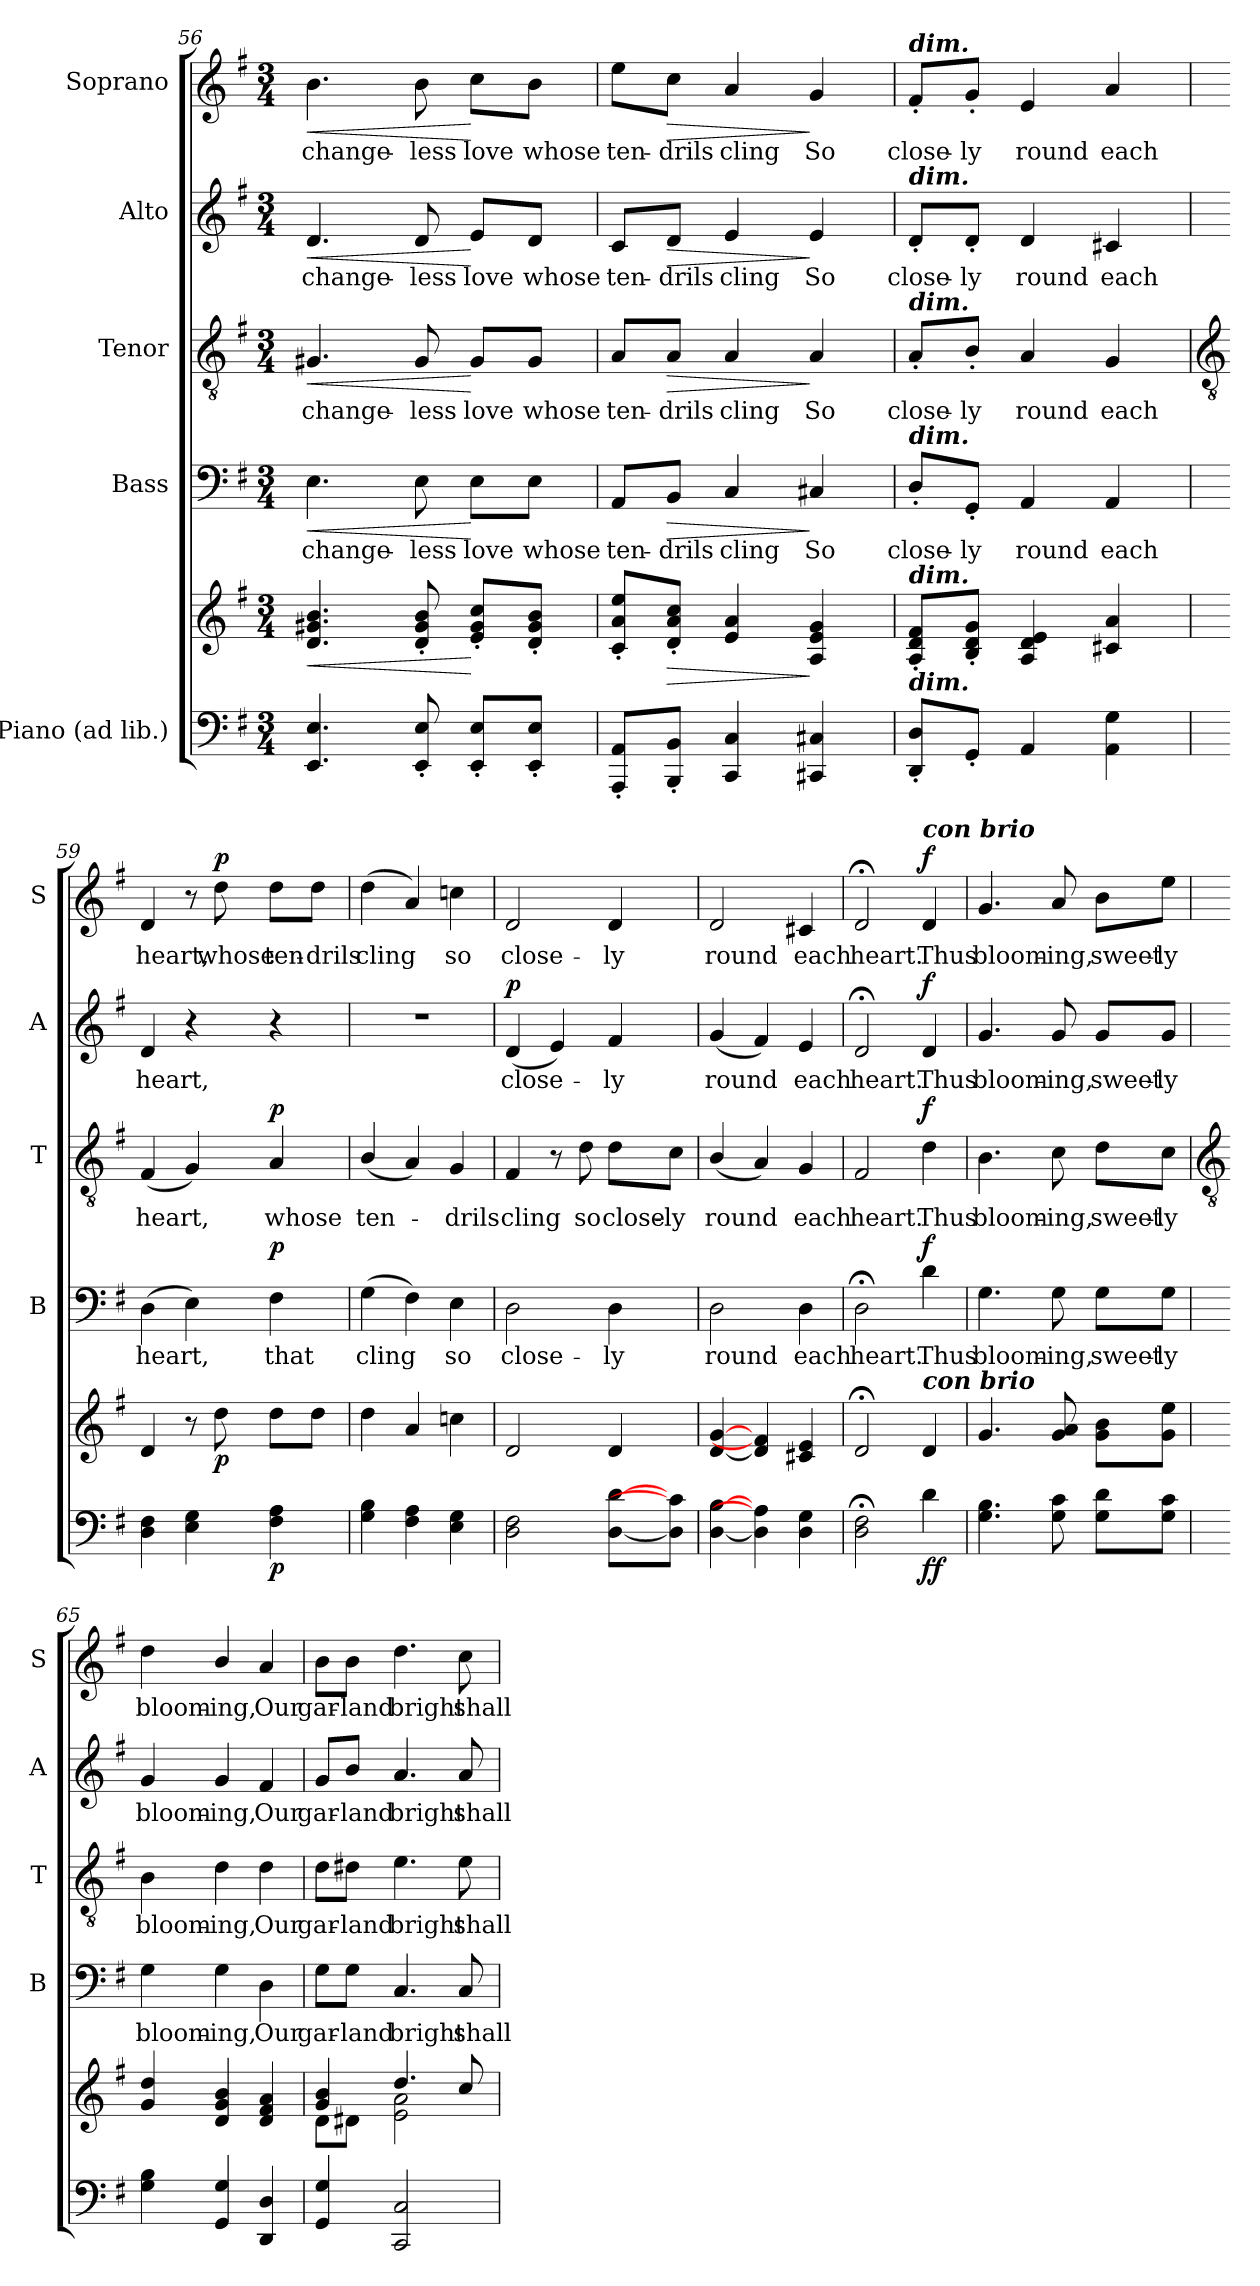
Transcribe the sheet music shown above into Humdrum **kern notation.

**kern	**kern	**dynam	**kern	**text	**dynam	**kern	**text	**dynam	**kern	**text	**dynam	**kern	**text	**dynam
*part5	*part5	*part5	*part4	*part4	*part4	*part3	*part3	*part3	*part2	*part2	*part2	*part1	*part1	*part1
*staff6	*staff5	*staff5/6	*staff4	*staff4	*staff4	*staff3	*staff3	*staff3	*staff2	*staff2	*staff2	*staff1	*staff1	*staff1
*I"Piano (ad lib.)	*	*	*I"Bass	*	*	*I"Tenor	*	*	*I"Alto	*	*	*I"Soprano	*	*
*	*	*	*I'B	*	*	*I'T	*	*	*I'A	*	*	*I'S	*	*
*clefF4	*clefG2	*	*clefF4	*	*	*clefGv2	*	*	*clefG2	*	*	*clefG2	*	*
*k[f#]	*k[f#]	*	*k[f#]	*	*	*k[f#]	*	*	*k[f#]	*	*	*k[f#]	*	*
*G:	*G:	*	*G:	*	*	*G:	*	*	*G:	*	*	*G:	*	*
*M3/4	*M3/4	*	*M3/4	*	*	*M3/4	*	*	*M3/4	*	*	*M3/4	*	*
=56	=56	=56	=56	=56	=56	=56	=56	=56	=56	=56	=56	=56	=56	=56
!	!	!LO:HP:b	!	!LO:LY:b	!LO:HP:b	!	!LO:LY:b	!LO:HP:b	!	!LO:LY:b	!LO:HP:b	!	!LO:LY:b	!LO:HP:b
4.EE 4.E	4.d 4.g#X 4.b	<	4.E	change-	<	4.G#X	change-	<	4.d	change-	<	4.b	change-	<
!	!	!	!	!LO:LY:b	!	!	!LO:LY:b	!	!	!LO:LY:b	!	!	!LO:LY:b	!
8EE' 8E'	8d' 8g#' 8b'	.	8E	-less	.	8G#	-less	.	8d	-less	.	8b	-less	.
!	!	!	!	!LO:LY:b	!	!	!LO:LY:b	!	!	!LO:LY:b	!	!	!LO:LY:b	!
8EE' 8E'L	8e' 8g#' 8cc'L	[	8E\L	love	[	8G#/L	love	[	8e/L	love	[	8cc\L	love	[
!	!	!	!	!LO:LY:b	!	!	!LO:LY:b	!	!	!LO:LY:b	!	!	!LO:LY:b	!
8EE' 8E'J	8d' 8g#' 8b'J	.	8E\J	whose	.	8G#/J	whose	.	8d/J	whose	.	8b\J	whose	.
=57	=57	=57	=57	=57	=57	=57	=57	=57	=57	=57	=57	=57	=57	=57
!	!	!	!	!LO:LY:b	!	!	!LO:LY:b	!	!	!LO:LY:b	!	!	!LO:LY:b	!
8AAA' 8AA'L	8c' 8a' 8ee'L	.	8AA/L	ten-	.	8A/L	ten-	.	8c/L	ten-	.	8ee\L	ten-	.
!	!	!LO:HP:b	!	!LO:LY:b	!LO:HP:b	!	!LO:LY:b	!LO:HP:b	!	!LO:LY:b	!LO:HP:b	!	!LO:LY:b	!LO:HP:b
8BBB' 8BB'J	8d' 8a' 8cc'J	>	8BB/J	-drils	>	8A/J	-drils	>	8d/J	-drils	>	8cc\J	-drils	>
!	!	!	!	!LO:LY:b	!	!	!LO:LY:b	!	!	!LO:LY:b	!	!	!LO:LY:b	!
4CC 4C	4e 4a	.	4C	cling	.	4A	cling	.	4e	cling	.	4a	cling	.
!	!	!	!	!LO:LY:b	!	!	!LO:LY:b	!	!	!LO:LY:b	!	!	!LO:LY:b	!
4CC#X 4C#X	4A 4e 4g	]	4C#X	So	]	4A	So	]	4e	So	]	4g	So	]
=58	=58	=58	=58	=58	=58	=58	=58	=58	=58	=58	=58	=58	=58	=58
!	!	!	!	!	!	!	!	!	!	!	!	!LO:TX:a:Bi:t=dim.	!	!
!	!	!	!	!	!	!	!	!	!LO:TX:a:Bi:t=dim.	!	!	!	!	!
!	!	!	!	!	!	!LO:TX:a:Bi:t=dim.	!	!	!	!	!	!	!	!
!	!	!	!LO:TX:a:Bi:t=dim.	!	!	!	!	!	!	!	!	!	!	!
!	!LO:TX:a:Bi:t=dim.	!	!	!	!	!	!	!	!	!	!	!	!	!
!LO:TX:a:Bi:t=dim.	!	!	!	!	!	!	!	!	!	!	!	!	!	!
!	!	!	!	!LO:LY:b	!	!	!LO:LY:b	!	!	!LO:LY:b	!	!	!LO:LY:b	!
8DD/' 8D/'L	8A' 8d' 8f#'L	.	8D'/L	close-	.	8A'/L	close-	.	8d'/L	close-	.	8f#'/L	close-	.
!	!	!	!	!LO:LY:b	!	!	!LO:LY:b	!	!	!LO:LY:b	!	!	!LO:LY:b	!
8GG'J	8B' 8d' 8g'J	.	8GG'/J	-ly	.	8B'/J	-ly	.	8d'/J	-ly	.	8g'/J	-ly	.
!	!	!	!	!LO:LY:b	!	!	!LO:LY:b	!	!	!LO:LY:b	!	!	!LO:LY:b	!
4AA	4A 4d 4e	.	4AA	round	.	4A	round	.	4d	round	.	4e	round	.
!	!	!	!	!LO:LY:b	!	!	!LO:LY:b	!	!	!LO:LY:b	!	!	!LO:LY:b	!
4AA 4G	4c#X 4a	.	4AA	each	.	4G	each	.	4c#X	each	.	4a	each	.
!!LO:LB:g=z
=59	=59	=59	=59	=59	=59	=59	=59	=59	=59	=59	=59	=59	=59	=59
*	*	*	*	*	*	*clefGv2	*	*	*	*	*	*	*	*
!	!	!	!	!LO:LY:b	!	!	!LO:LY:b	!	!	!LO:LY:b	!	!	!LO:LY:b	!
4D 4F#	4d	.	(>4D	heart,	.	(<4F#	heart,	.	4d	heart,	.	4d	heart,	.
4E 4G	8r	.	4E)	.	.	4G)	.	.	4r	.	.	8r	.	.
!	!	!LO:DY:b	!	!	!	!	!	!	!	!	!	!	!LO:LY:b	!LO:DY:b
.	8dd	p	.	.	.	.	.	.	.	.	.	8dd	whose	p
!	!	!LO:DY:b=2	!	!LO:LY:b	!LO:DY:b	!	!LO:LY:b	!LO:DY:b	!	!	!	!	!LO:LY:b	!
4F# 4A	8ddL	p	4F#	that	p	4A	whose	p	4r	.	.	8dd\L	ten-	.
!	!	!	!	!	!	!	!	!	!	!	!	!	!LO:LY:b	!
.	8ddJ	.	.	.	.	.	.	.	.	.	.	8dd\J	-drils	.
=60	=60	=60	=60	=60	=60	=60	=60	=60	=60	=60	=60	=60	=60	=60
!	!	!	!	!LO:LY:b	!	!	!LO:LY:b	!	!LO:N:vis=1	!	!	!	!LO:LY:b	!
4G 4B	4dd	.	(>4G	cling	.	(<4B/	ten-	.	2.r	.	.	(<4dd	cling	.
4F# 4A	4a	.	4F#)	.	.	4A)	.	.	.	.	.	4a)	.	.
!	!	!	!	!LO:LY:b	!	!	!LO:LY:b	!	!	!	!	!	!LO:LY:b	!
4E 4G	4ccn	.	4E	so	.	4G	drils	.	.	.	.	4ccn	so	.
=61	=61	=61	=61	=61	=61	=61	=61	=61	=61	=61	=61	=61	=61	=61
!	!	!	!	!LO:LY:b	!	!	!LO:LY:b	!	!	!LO:LY:b	!LO:DY:b	!	!LO:LY:b	!
2D 2F#	2d	.	2D	close-	.	4F#	cling	.	(<4d	close-	p	2d	close-	.
.	.	.	.	.	.	8r	.	.	4e)	.	.	.	.	.
!	!	!	!	!	!	!	!LO:LY:b	!	!	!	!	!	!	!
.	.	.	.	.	.	8d	so	.	.	.	.	.	.	.
!	!	!	!	!LO:LY:b	!	!	!LO:LY:b	!	!	!LO:LY:b	!	!	!LO:LY:b	!
[8D [8dL	4d	.	4D	-ly	.	8d\L	close-	.	4f#	ly	.	4d	-ly	.
!	!	!	!	!	!	!	!LO:LY:b	!	!	!	!	!	!	!
8D] 8c]J	.	.	.	.	.	8c\J	-ly	.	.	.	.	.	.	.
=62	=62	=62	=62	=62	=62	=62	=62	=62	=62	=62	=62	=62	=62	=62
!	!	!	!	!LO:LY:b	!	!	!LO:LY:b	!	!	!LO:LY:b	!	!	!LO:LY:b	!
[4D [4B	[4d [4g	.	2D	round	.	(<4B/	round	.	(<4g	round	.	2d	round	.
4D] 4A]	4d] 4f#]	.	.	.	.	4A)	.	.	4f#)	.	.	.	.	.
!	!	!	!	!LO:LY:b	!	!	!LO:LY:b	!	!	!LO:LY:b	!	!	!LO:LY:b	!
4D 4G	4c#X 4e	.	4D	each	.	4G	each	.	4e	each	.	4c#X	each	.
=63	=63	=63	=63	=63	=63	=63	=63	=63	=63	=63	=63	=63	=63	=63
!	!	!	!	!LO:LY:b	!	!	!LO:LY:b	!	!	!LO:LY:b	!	!	!LO:LY:b	!
2D;< 2F#;<	2d;<	.	2D;<	heart.	.	2F#	heart.	.	2d;<	heart.	.	2d;<	heart.	.
!	!	!	!	!	!	!	!	!	!	!	!	!LO:TX:a:Bi:t=con brio	!	!
!	!LO:TX:a:Bi:t=con brio	!	!	!	!	!	!	!	!	!	!	!	!	!
!	!	!LO:DY:b=2	!	!LO:LY:b	!	!	!LO:LY:b	!	!	!LO:LY:b	!	!	!LO:LY:b	!
!	!	!LO:DY:n=1:b	!	!	!LO:DY:b	!	!	!LO:DY:b	!	!	!LO:DY:b	!	!	!LO:DY:b
4d	4d	f f	4d	Thus	f	4d	Thus	f	4d	Thus	f	4d	Thus	f
=64	=64	=64	=64	=64	=64	=64	=64	=64	=64	=64	=64	=64	=64	=64
!	!	!	!	!LO:LY:b	!	!	!LO:LY:b	!	!	!LO:LY:b	!	!	!LO:LY:b	!
4.G 4.B	4.g	.	4.G	bloom-	.	4.B	bloom-	.	4.g	bloom-	.	4.g	bloom-	.
!	!	!	!	!LO:LY:b	!	!	!LO:LY:b	!	!	!LO:LY:b	!	!	!LO:LY:b	!
8G 8c	8g 8a	.	8G	-ing,	.	8c	-ing,	.	8g	-ing,	.	8a	-ing,	.
!	!	!	!	!LO:LY:b	!	!	!LO:LY:b	!	!	!LO:LY:b	!	!	!LO:LY:b	!
8G 8dL	8g 8bL	.	8G\L	sweet-	.	8d\L	sweet-	.	8g/L	sweet-	.	8b\L	sweet-	.
!	!	!	!	!LO:LY:b	!	!	!LO:LY:b	!	!	!LO:LY:b	!	!	!LO:LY:b	!
8G 8cJ	8g 8eeJ	.	8G\J	-ly	.	8c\J	-ly	.	8g/J	-ly	.	8ee\J	-ly	.
!!LO:LB:g=z
=65	=65	=65	=65	=65	=65	=65	=65	=65	=65	=65	=65	=65	=65	=65
*	*	*	*	*	*	*clefGv2	*	*	*	*	*	*	*	*
*	*^	*	*	*	*	*	*	*	*	*	*	*	*	*
!	!	!LO:N:vis=1	!	!	!LO:LY:b	!	!	!LO:LY:b	!	!	!LO:LY:b	!	!	!LO:LY:b	!
4G 4B	4g 4dd	2.ryy	.	4G	bloom-	.	4B	bloom-	.	4g	bloom-	.	4dd	bloom-	.
!	!	!	!	!	!LO:LY:b	!	!	!LO:LY:b	!	!	!LO:LY:b	!	!	!LO:LY:b	!
4GG 4G	4d/ 4g/ 4b/	.	.	4G	-ing,	.	4d	-ing,	.	4g	-ing,	.	4b/	-ing,	.
!	!	!	!	!	!LO:LY:b	!	!	!LO:LY:b	!	!	!LO:LY:b	!	!	!LO:LY:b	!
4DD 4D	4d 4f# 4a	.	.	4D	Our	.	4d	Our	.	4f#	Our	.	4a	Our	.
=66	=66	=66	=66	=66	=66	=66	=66	=66	=66	=66	=66	=66	=66	=66	=66
!	!	!	!	!	!LO:LY:b	!	!	!LO:LY:b	!	!	!LO:LY:b	!	!	!LO:LY:b	!
4GG 4G	4g 4b	8d\L	.	8G\L	gar-	.	8d\L	gar-	.	8g/L	gar-	.	8b\L	gar-	.
!	!	!	!	!	!LO:LY:b	!	!	!LO:LY:b	!	!	!LO:LY:b	!	!	!LO:LY:b	!
.	.	8d#X\J	.	8G\J	-land	.	8d#X\J	-land	.	8b/J	-land	.	8b\J	-land	.
!	!	!	!	!	!LO:LY:b	!	!	!LO:LY:b	!	!	!LO:LY:b	!	!	!LO:LY:b	!
2CC 2C	4.dd/	2e\ 2a\	.	4.C	bright	.	4.e	bright	.	4.a	bright	.	4.dd	bright	.
!	!	!	!	!	!LO:LY:b	!	!	!LO:LY:b	!	!	!LO:LY:b	!	!	!LO:LY:b	!
.	8cc/	.	.	8C	shall	.	8e	shall	.	8a	shall	.	8cc	shall	.
*	*v	*v	*	*	*	*	*	*	*	*	*	*	*	*	*
=	=	=	=	=	=	=	=	=	=	=	=	=	=	=
*-	*-	*-	*-	*-	*-	*-	*-	*-	*-	*-	*-	*-	*-	*-
